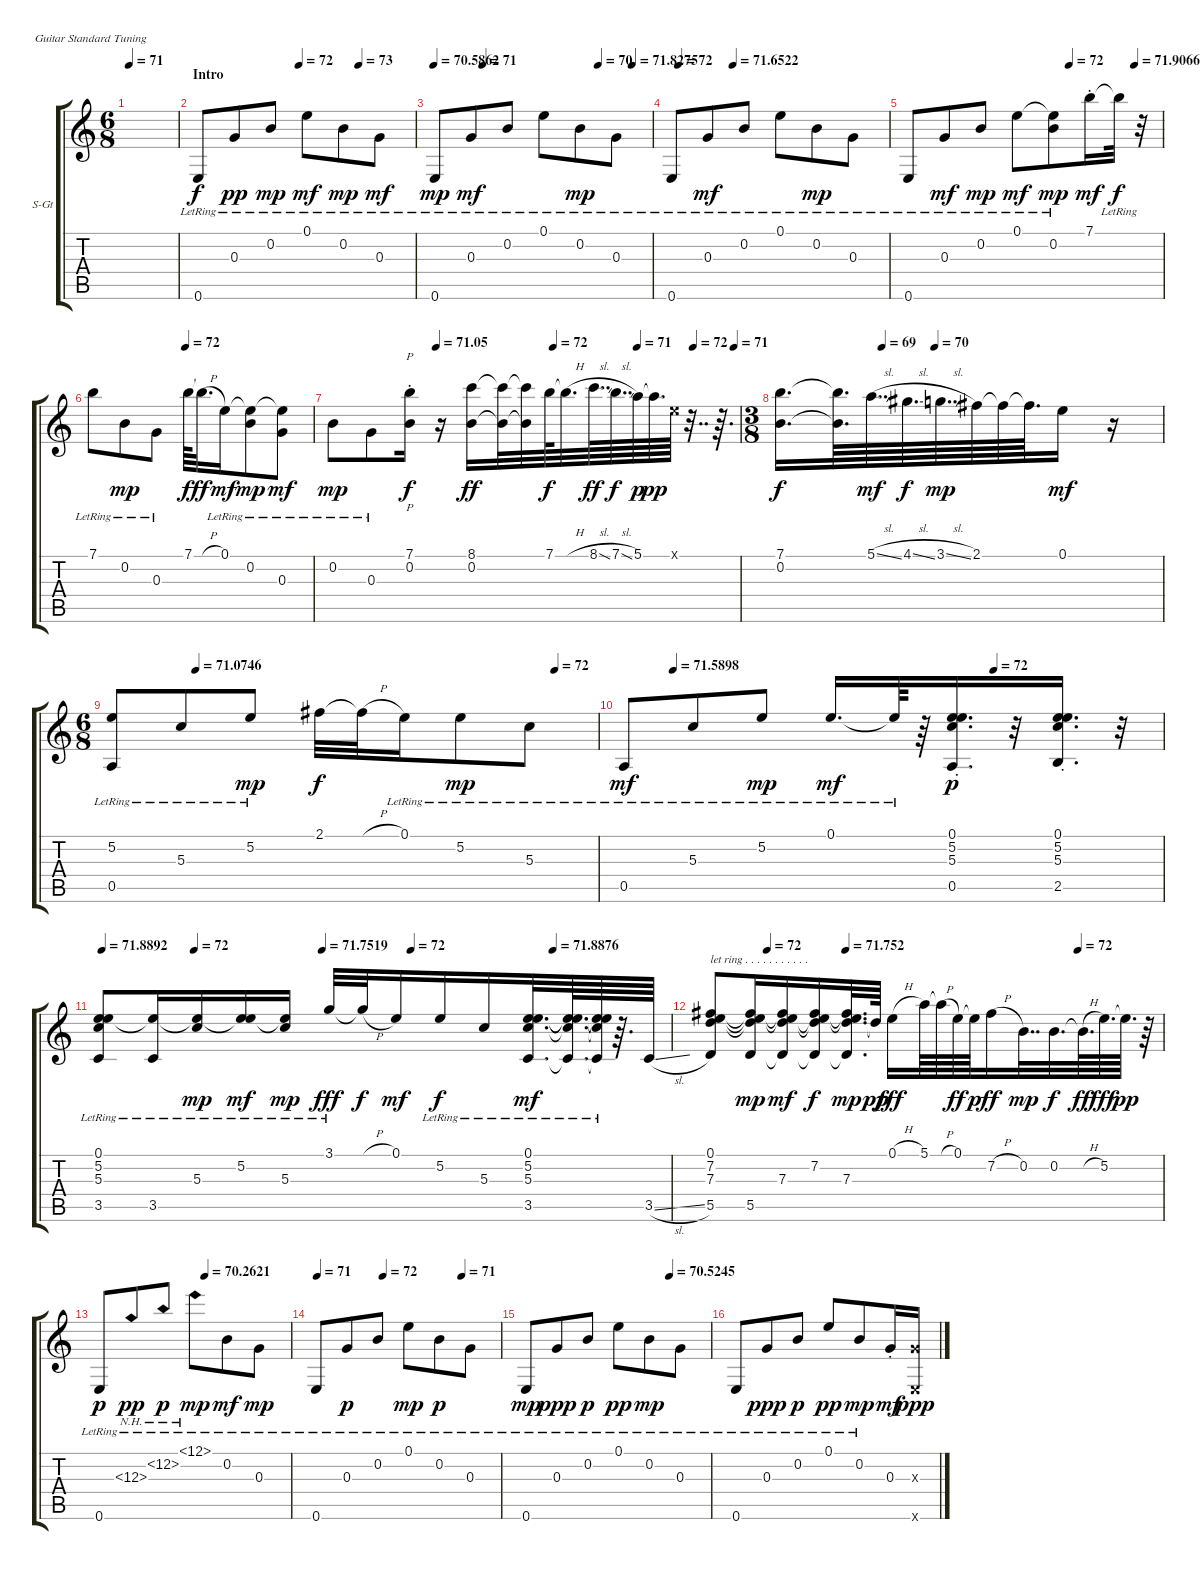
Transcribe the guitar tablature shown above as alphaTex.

\bracketExtendMode groupsimilarinstruments
\firstSystemTrackNameOrientation horizontal
\otherSystemsTrackNameOrientation horizontal
\track ("Acoustic clean 1" "S-Gt") {instrument acousticguitarsteel}
\staff {score tabs}
\tuning (E4 B3 G3 D3 A2 E2)
\ts (6 8)
\beaming (8 3 3)
\tempo 71
\clef g2
\scale
0.128633
\ks c
|
\section ("" "Intro")
\tempo (72 0.46875)
\tempo (73 0.74375)
\scale
0.361807 0.6{lr}.8 0.3{lr}.8{dy pp} 0.2{lr}.8{dy mp} 0.1{lr}.8{dy mf} 0.2{lr}.8{dy mp} 0.3{lr}.8{dy mf} |
\tempo
70.5862
\tempo (71 0.225)
\tempo (70 0.75625)
\tempo (71.8275 0.9125)
\scale
0.254545 0.6{lr}.8{dy mp} 0.3{lr}.8{dy mf} 0.2{lr}.8 0.1{lr}.8 0.2{lr}.8{dy mp} 0.3{lr}.8 |
\tempo (72 0.0375)
\tempo (71.6522 0.2875)
\scale
0.254545 0.6{lr}.8 0.3{lr}.8{dy mf} 0.2{lr}.8 0.1{lr}.8 0.2{lr}.8{dy mp} 0.3{lr}.8 |
\tempo (72 0.6375)
\tempo (71.9066 0.89375)
0.6{lr}.8 0.3{lr}.8{dy mf} 0.2{lr}.8{dy mp} 0.1{lr}.8{dy mf} (0.2{lr} 0.1{lr t}).8{dy mp} 7.1{st}.16{dy mf} 7.1{lr t}.32{dy f} r.32 |
\tempo (72 0.425)
7.1{lr}.8 0.2{lr}.8{dy mp} 0.3{lr}.8 7.1.64{dy f} 7.1{h t}.32{d dy ff} 0.1{lr}.16{dy mf} (0.2{lr} 0.1{lr t}).8{dy mp} (0.3{lr} 0.1{lr t}).8{dy mf} |
\tempo (71.05 0.25625)
\tempo (72 0.54375)
\tempo (71 0.75)
\tempo (72 0.8875)
\tempo (71 0.9875)
0.2{lr}.8{dy mp} 0.3{lr}.8 (7.1{st} 0.2{st}).16{p dy f} r.16 (8.1 0.2).16{dy ff} (8.1{t} 0.2{t}).32 (8.1{t} 0.2{t}).32 7.1.64{dy f} 7.1{h t}.32{d} 8.1{sl}.64{dd dy ff} 7.1{sl}.64{dd dy f} 5.1.64{dy p} 5.1{t}.64{d dy pp} 0.1{x}.64 r.32{dd} r.64{d} |
\ts (3 8)
\beaming (8 3)
\tempo (69 0.26875)
\tempo (70 0.40625)
\scale
0.372873 (7.1 0.2).16{d dy f} (7.1{t} 0.2{t}).64{d} 5.1{sl}.64{dd dy mf} 4.1{sl}.64{d dy f} 3.1{sl}.64{dd dy mp} 2.1.64 2.1{t}.64 2.1{t}.64{d} 0.1.16{dy mf} r.16 |
\ts (6 8)
\beaming (8 3 3)
\tempo (71.0746 0.175)
\tempo (72 0.9125)
\scale
0.355037 (5.2{lr} 0.5{lr}).8 5.3{lr}.8 5.2{lr}.8{dy mp} 2.1.32{dy f} 2.1{h t}.32 0.1{lr}.16 5.2{lr}.8{dy mp} 5.3{lr}.8 |
\tempo (71.5898 0.09375)
\tempo (72 0.6875)
\scale
0.272529 0.5{lr}.8{dy mf} 5.3{lr}.8 5.2{lr}.8{dy mp} 0.1{lr}.16{d dy mf} 0.1{lr t}.64 r.64 (0.1{st} 5.2{st} 5.3{st} 0.5{st}).16{d dy p} r.32 (0.1{st} 5.2{st} 5.3{st} 2.5{st}).16{d} r.32 |
\tempo
71.8892
\tempo (72 0.1625)
\tempo (71.7519 0.3875)
\tempo (72 0.54375)
\tempo (71.8876 0.79375)
\scale
0.35878 (0.1{lr} 5.2{lr} 5.3{lr} 3.5{lr}).8 (3.5{lr} 0.1{lr t}).16 (5.3{lr} 0.1{lr t}).16{dy mp} (5.2{lr} 0.1{lr t}).16{dy mf} (5.3{lr} 0.1{lr t}).16{dy mp} 3.1{lr}.32{dy fff} 3.1{h t}.32{dy f} 0.1.16{dy mf} 5.2{lr}.16{dy f} 5.3{lr}.16 (0.1{lr} 5.2{lr} 5.3{lr} 3.5{lr}).32{d dy mf} (0.1{lr t} 5.2{lr t} 5.3{lr t} 3.5{lr t}).64{d} (0.1{lr t} 5.2{lr t} 5.3{lr t} 3.5{lr t}).64 r.64{d} 3.5{sl}.64 |
\tempo (72 0.11875)
\tempo (71.752 0.29375)
\tempo (72 0.8125)
\scale
0.440102 (7.2 7.3 5.5 0.1).8{txt "let ring . . . . . . . . . . ."} (5.5 7.3{t} 7.2{t} 0.1{t}).16{dy mp} (7.3 5.5{t} 0.1{t} 7.2{t}).16{dy mf} (7.2 5.5{t} 0.1{t} 7.3{t}).16{dy f} (7.3 5.5{t} 0.1{t} 7.2{t}).32{d dy mp} 7.3{t}.64{dy pp} 0.1{h}.16{dy fff} 5.1.64 5.1{h t}.64 0.1.64{dy ff} 0.1{t}.64{dy p} 7.2{h}.16{dy ff} 0.2.32{dd dy mp} 0.2.32{d dy f} 0.2{h t}.64{d dy ff} 5.2.64{d dy fff} 5.2{t}.64{d dy pp} r.64 |
\tempo (70.2621 0.55625)
\scale
0.201098 0.6{lr}.8{dy p} 12.3{nh lr}.8{dy pp} 12.2{nh lr}.8{dy p} 12.1{nh lr}.8{dy mp} 0.2{lr}.8{dy mf} 0.3{lr}.8{dy mp} |
\tempo (71 0.0125)
\tempo (72 0.36875)
\tempo (71 0.79375)
0.6{lr}.8 0.3{lr}.8{dy p} 0.2{lr}.8 0.1{lr}.8{dy mp} 0.2{lr}.8{dy p} 0.3{lr}.8 |
\tempo (70.5245 0.78125)
0.6{lr}.8{dy mp} 0.3{lr}.8{dy ppp} 0.2{lr}.8{dy p} 0.1{lr}.8{dy pp} 0.2{lr}.8{dy mp} 0.3{lr}.8 |
0.6{lr}.8 0.3{lr}.8{dy ppp} 0.2{lr}.8{dy p} 0.1{lr}.8{dy pp} 0.2{lr}.8{dy mp} 0.3{st}.16{dy mf} (0.3{x} 0.6{x}).16{dy ppp}
